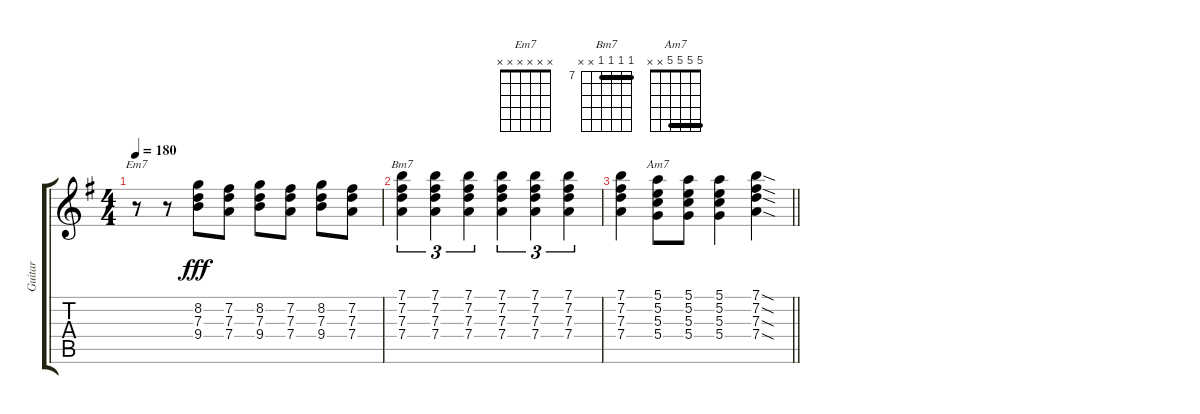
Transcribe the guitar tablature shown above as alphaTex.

\track ("Guitar" "Guitar") {instrument electricguitarclean}
\staff {score tabs}
\tuning (E4 B3 G3 D3 A2 E2) {hide}
\chord ("Em7" x x x x x x)
\chord ("Bm7" 7 7 7 7 x x) {firstfret 7 barre 7}
\chord ("Am7" 5 5 5 5 x x) {barre 5}
\ts (4 4)
\tempo 180
\clef g2
\ks eminor
r.8{ch "Em7" dy fff} r.8 (8.2 7.3 9.4).8 (7.2 7.3 7.4).8 (8.2 7.3 9.4).8 (7.2 7.3 7.4).8 (8.2 7.3 9.4).8 (7.2 7.3 7.4).8 |
(7.1 7.2 7.3 7.4).4{tu (3 2) ch "Bm7"} (7.1 7.2 7.3 7.4).4{tu (3 2)} (7.1 7.2 7.3 7.4).4{tu (3 2)} (7.1 7.2 7.3 7.4).4{tu (3 2)} (7.1 7.2 7.3 7.4).4{tu (3 2)} (7.1 7.2 7.3 7.4).4{tu (3 2)} |
\barLineRight lightlight
(7.1 7.2 7.3 7.4).4 (5.1 5.2 5.3 5.4).8{ch "Am7"} (5.1 5.2 5.3 5.4).8 (5.1 5.2 5.3 5.4).4 (7.1{sod} 7.2{sod} 7.3{sod} 7.4{sod}).4
